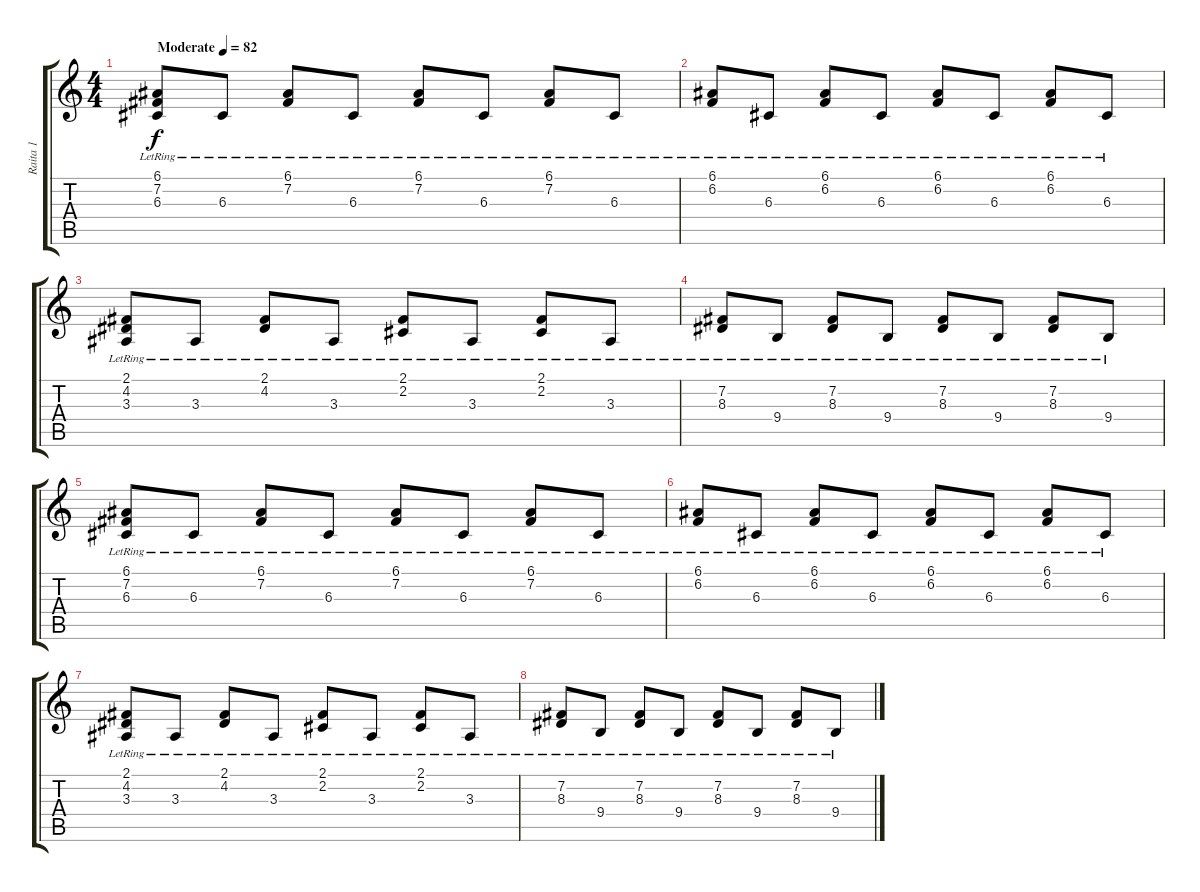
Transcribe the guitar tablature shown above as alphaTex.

\track ("Raita 1" "Raita 1") {instrument brightacousticpiano}
\staff {score tabs}
\tuning (E4 B3 G3 D3 A2 E2) {hide}
\ts (4 4)
\tempo (82 "Moderate")
\clef g2
\ks c
(6.1{lr} 7.2{lr} 6.3{lr}).8{dy f instrument brightacousticpiano} 6.3{lr}.8 (6.1{lr} 7.2{lr}).8 6.3{lr}.8 (6.1{lr} 7.2{lr}).8 6.3{lr}.8 (6.1{lr} 7.2{lr}).8 6.3{lr}.8 |
(6.1{lr} 6.2{lr}).8 6.3{lr}.8 (6.1{lr} 6.2{lr}).8 6.3{lr}.8 (6.1{lr} 6.2{lr}).8 6.3{lr}.8 (6.1{lr} 6.2{lr}).8 6.3{lr}.8 |
(2.1{lr} 4.2{lr} 3.3{lr}).8 3.3{lr}.8 (2.1{lr} 4.2{lr}).8 3.3{lr}.8 (2.1{lr} 2.2{lr}).8 3.3{lr}.8 (2.1{lr} 2.2{lr}).8 3.3{lr}.8 |
(7.2{lr} 8.3{lr}).8 9.4{lr}.8 (7.2{lr} 8.3{lr}).8 9.4{lr}.8 (7.2{lr} 8.3{lr}).8 9.4{lr}.8 (7.2{lr} 8.3{lr}).8 9.4{lr}.8 |
(6.1{lr} 7.2{lr} 6.3{lr}).8 6.3{lr}.8 (6.1{lr} 7.2{lr}).8 6.3{lr}.8 (6.1{lr} 7.2{lr}).8 6.3{lr}.8 (6.1{lr} 7.2{lr}).8 6.3{lr}.8 |
(6.1{lr} 6.2{lr}).8 6.3{lr}.8 (6.1{lr} 6.2{lr}).8 6.3{lr}.8 (6.1{lr} 6.2{lr}).8 6.3{lr}.8 (6.1{lr} 6.2{lr}).8 6.3{lr}.8 |
(2.1{lr} 4.2{lr} 3.3{lr}).8 3.3{lr}.8 (2.1{lr} 4.2{lr}).8 3.3{lr}.8 (2.1{lr} 2.2{lr}).8 3.3{lr}.8 (2.1{lr} 2.2{lr}).8 3.3{lr}.8 |
(7.2{lr} 8.3{lr}).8 9.4{lr}.8 (7.2{lr} 8.3{lr}).8 9.4{lr}.8 (7.2{lr} 8.3{lr}).8 9.4{lr}.8 (7.2{lr} 8.3{lr}).8 9.4{lr}.8
